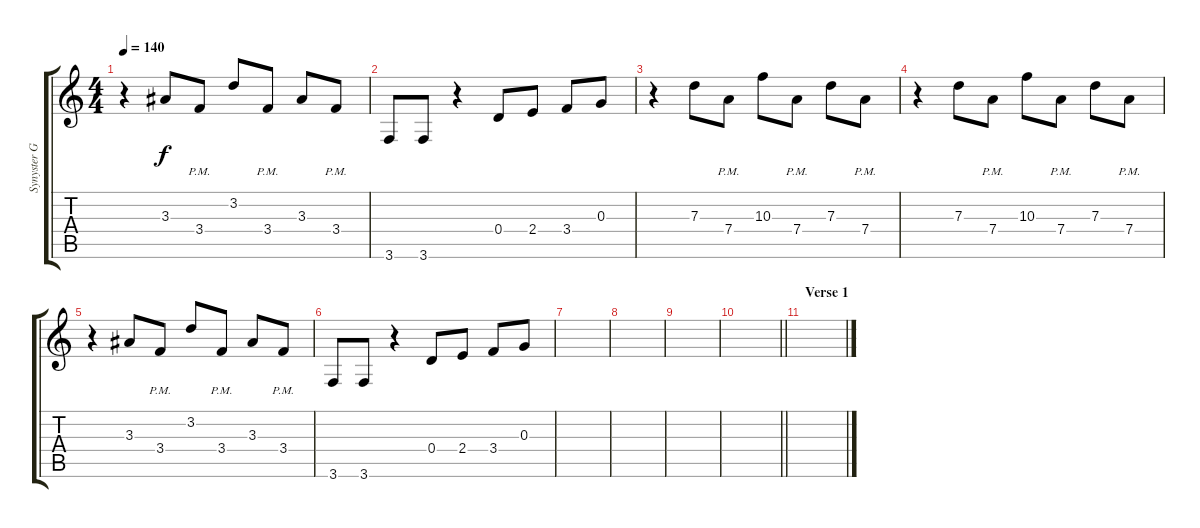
\track ("Synyster Gates (acoustic lead)" "Synyster G") {instrument electricguitarclean}
\staff {score tabs}
\tuning (E4 B3 G3 D3 A2 D2) {hide}
\ts (4 4)
\tempo 140
\clef g2
\ks c
r.4{dy f} 3.3.8 3.4{pm}.8 3.2.8 3.4{pm}.8 3.3.8 3.4{pm}.8 |
3.6.8 3.6.8 r.4 0.4.8 2.4.8 3.4.8 0.3.8 |
r.4{instrument electricguitarclean} 7.3.8 7.4{pm}.8 10.3.8 7.4{pm}.8 7.3.8 7.4{pm}.8 |
r.4 7.3.8 7.4{pm}.8 10.3.8 7.4{pm}.8 7.3.8 7.4{pm}.8 |
r.4 3.3.8 3.4{pm}.8 3.2.8 3.4{pm}.8 3.3.8 3.4{pm}.8 |
3.6.8 3.6.8 r.4 0.4.8 2.4.8 3.4.8 0.3.8 |
|
|
|
\barLineRight lightlight
|
\section ("" "Verse 1")
